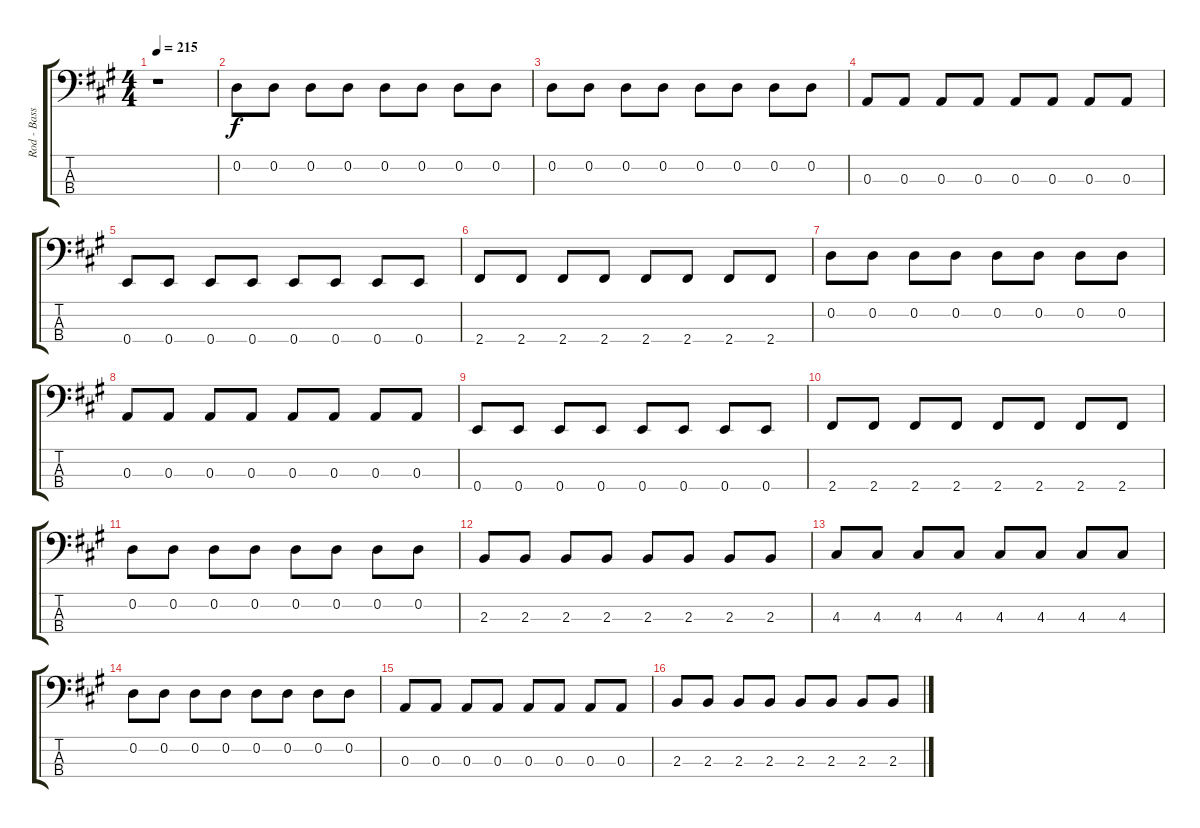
\track ("Rod - Bass" "Rod - Bass") {instrument electricbasspick}
\staff {score tabs}
\tuning (G2 D2 A1 E1) {hide}
\ts (4 4)
\tempo 215
\clef f4
\ks a
r.1{dy f} |
0.2.8 0.2.8 0.2.8 0.2.8 0.2.8 0.2.8 0.2.8 0.2.8 |
0.2.8 0.2.8 0.2.8 0.2.8 0.2.8 0.2.8 0.2.8 0.2.8 |
0.3.8 0.3.8 0.3.8 0.3.8 0.3.8 0.3.8 0.3.8 0.3.8 |
0.4.8 0.4.8 0.4.8 0.4.8 0.4.8 0.4.8 0.4.8 0.4.8 |
2.4.8 2.4.8 2.4.8 2.4.8 2.4.8 2.4.8 2.4.8 2.4.8 |
0.2.8 0.2.8 0.2.8 0.2.8 0.2.8 0.2.8 0.2.8 0.2.8 |
0.3.8 0.3.8 0.3.8 0.3.8 0.3.8 0.3.8 0.3.8 0.3.8 |
0.4.8 0.4.8 0.4.8 0.4.8 0.4.8 0.4.8 0.4.8 0.4.8 |
2.4.8 2.4.8 2.4.8 2.4.8 2.4.8 2.4.8 2.4.8 2.4.8 |
0.2.8 0.2.8 0.2.8 0.2.8 0.2.8 0.2.8 0.2.8 0.2.8 |
2.3.8 2.3.8 2.3.8 2.3.8 2.3.8 2.3.8 2.3.8 2.3.8 |
4.3.8 4.3.8 4.3.8 4.3.8 4.3.8 4.3.8 4.3.8 4.3.8 |
0.2.8 0.2.8 0.2.8 0.2.8 0.2.8 0.2.8 0.2.8 0.2.8 |
0.3.8 0.3.8 0.3.8 0.3.8 0.3.8 0.3.8 0.3.8 0.3.8 |
2.3.8 2.3.8 2.3.8 2.3.8 2.3.8 2.3.8 2.3.8 2.3.8
